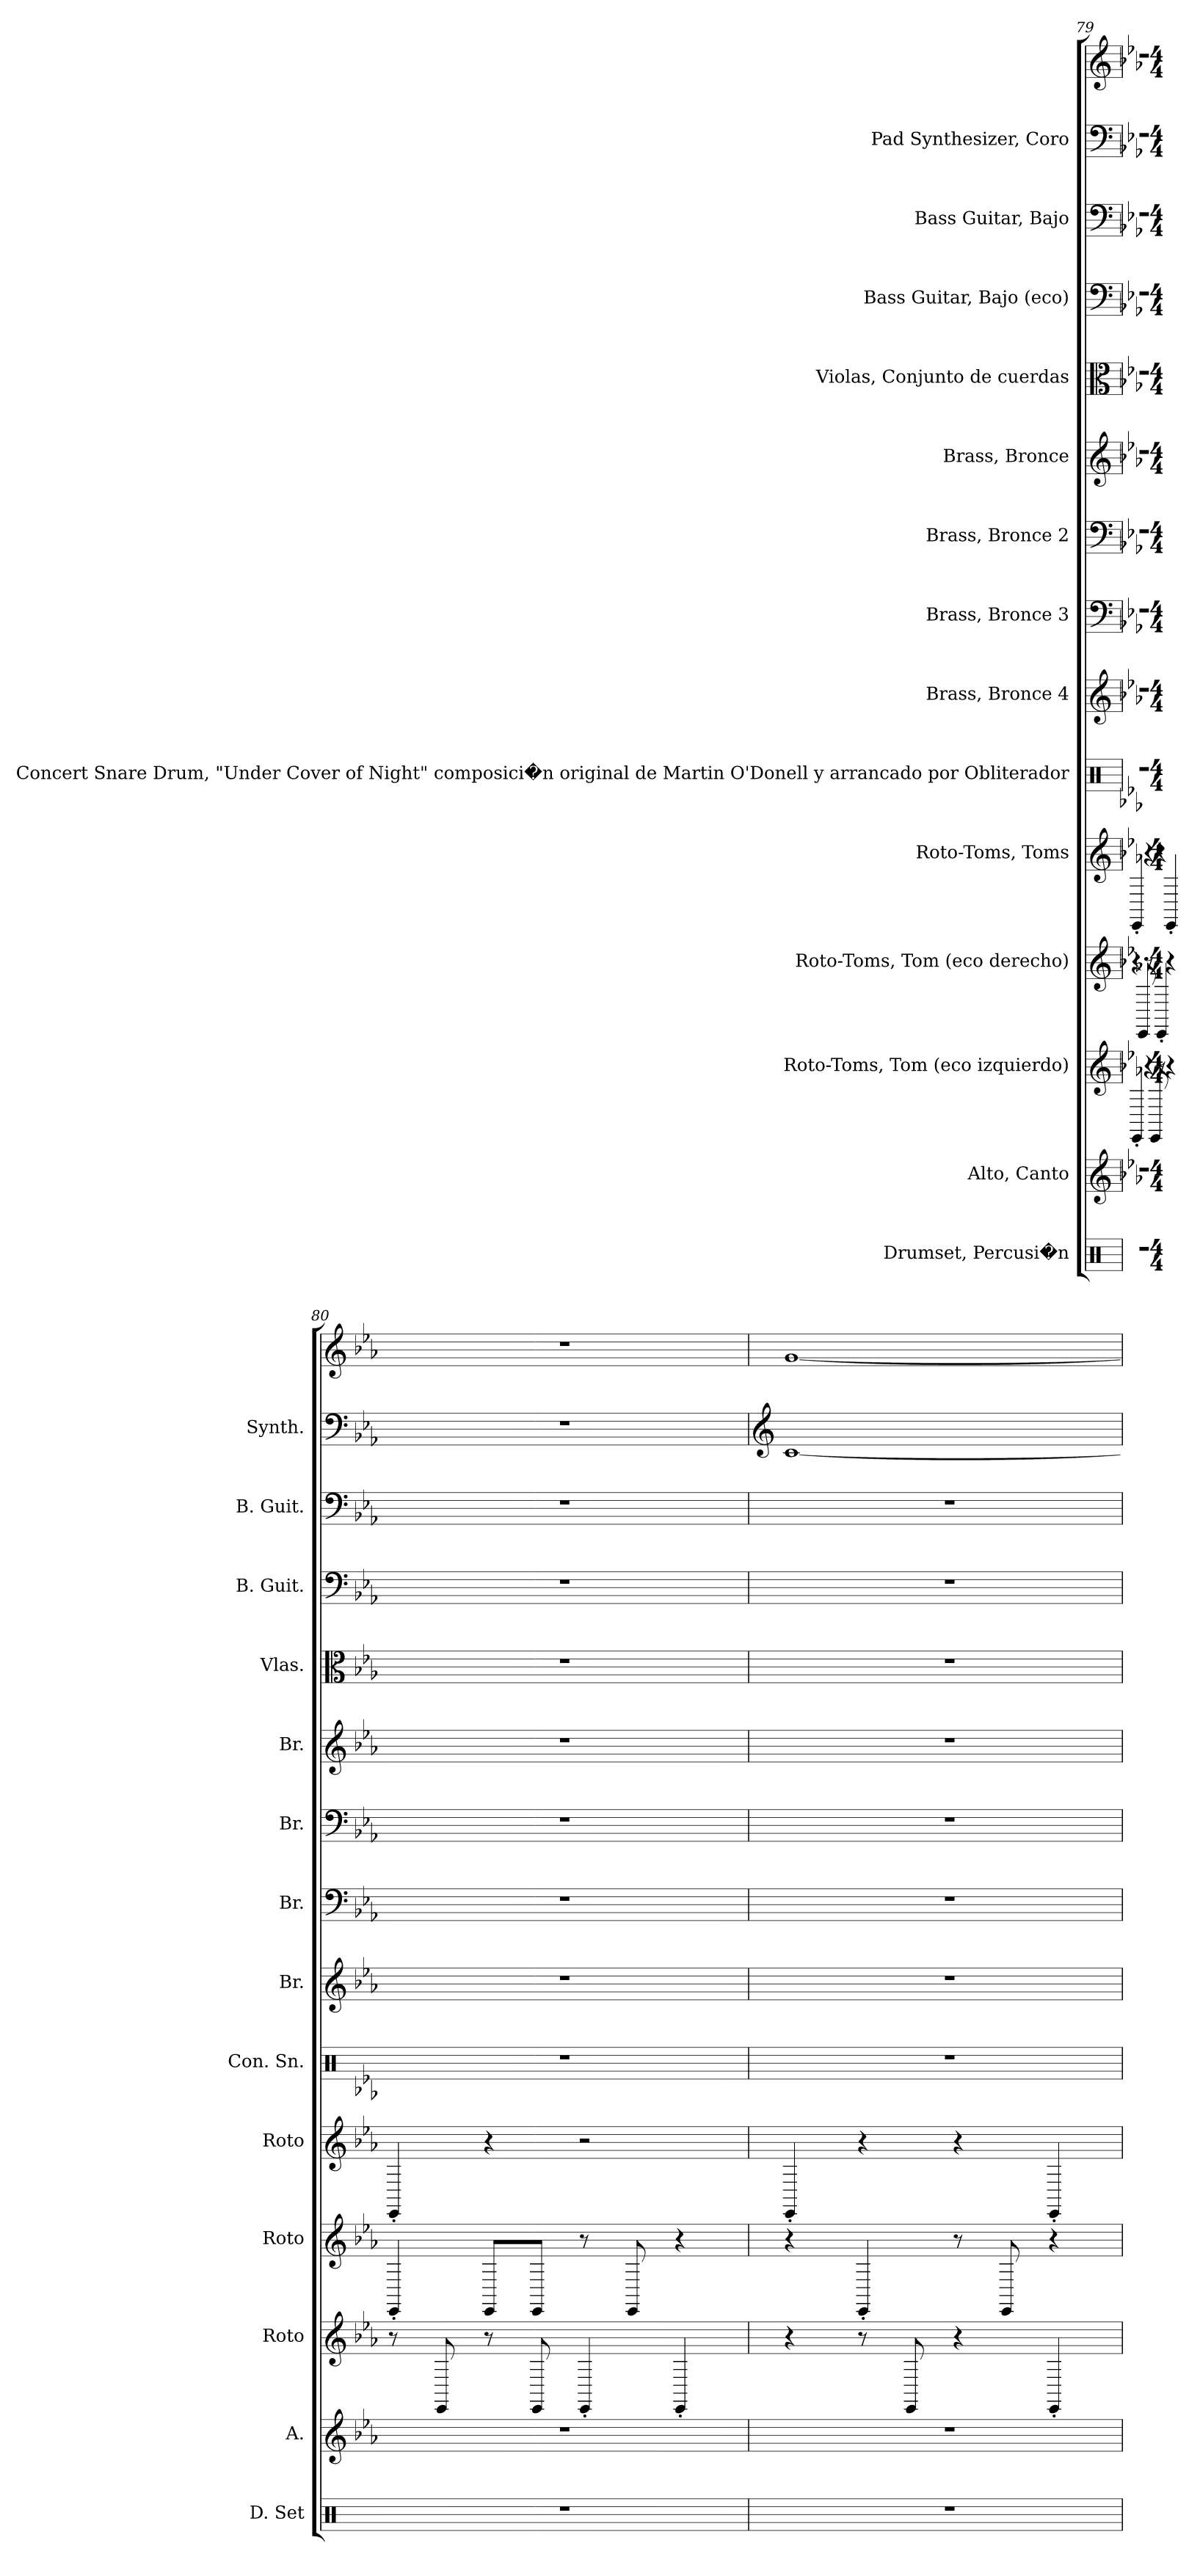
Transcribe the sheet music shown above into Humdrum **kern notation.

**kern	**kern	**kern	**kern	**kern	**kern	**kern	**kern	**kern	**kern	**kern	**kern	**kern	**kern	**kern
*part14	*part13	*part12	*part11	*part10	*part9	*part8	*part7	*part6	*part5	*part4	*part3	*part2	*part1	*part1
*staff15	*staff14	*staff13	*staff12	*staff11	*staff10	*staff9	*staff8	*staff7	*staff6	*staff5	*staff4	*staff3	*staff2	*staff1
*I"Drumset, Percusi�n	*I"Alto, Canto	*I"Roto-Toms, Tom (eco izquierdo)	*I"Roto-Toms, Tom (eco derecho)	*I"Roto-Toms, Toms	*I"Concert Snare Drum, &quot;Under Cover of Night&quot; composici�n original de Martin O'Donell y arrancado por Obliterador	*I"Brass, Bronce 4	*I"Brass, Bronce 3	*I"Brass, Bronce 2	*I"Brass, Bronce	*I"Violas, Conjunto de cuerdas	*I"Bass Guitar, Bajo (eco)	*I"Bass Guitar, Bajo	*I"Pad Synthesizer, Coro	*
*I'D. Set	*I'A.	*I'Roto	*I'Roto	*I'Roto	*I'Con. Sn.	*I'Br.	*I'Br.	*I'Br.	*I'Br.	*I'Vlas.	*I'B. Guit.	*I'B. Guit.	*I'Synth.	*
*clefX	*clefG2	*clefG2	*clefG2	*clefG2	*clefX	*clefG2	*clefF4	*clefF4	*clefG2	*clefC3	*clefF4	*clefF4	*clefF4	*clefG2
*	*	*	*	*	*	*	*	*	*	*	*ITrd7c12	*ITrd7c12	*	*
*k[]	*k[b-e-a-]	*k[b-e-a-]	*k[b-e-a-]	*k[b-e-a-]	*k[b-e-a-]	*k[b-e-a-]	*k[b-e-a-]	*k[b-e-a-]	*k[b-e-a-]	*k[b-e-a-]	*k[b-e-a-]	*k[b-e-a-]	*k[b-e-a-]	*k[b-e-a-]
*M4/4	*M4/4	*M4/4	*M4/4	*M4/4	*M4/4	*M4/4	*M4/4	*M4/4	*M4/4	*M4/4	*M4/4	*M4/4	*M4/4	*M4/4
=79	=79	=79	=79	=79	=79	=79	=79	=79	=79	=79	=79	=79	=79	=79
1r	1r	4r	4r	4EE-'/	1r	1r	1r	1r	1r	1r	1r	1r	1r	1r
.	.	8r	4EE-'/	4r	.	.	.	.	.	.	.	.	.	.
.	.	8EE-/	.	.	.	.	.	.	.	.	.	.	.	.
.	.	4r	8r	4r	.	.	.	.	.	.	.	.	.	.
.	.	.	8EE-/	.	.	.	.	.	.	.	.	.	.	.
.	.	4EE-'/	4r	4EE-'/	.	.	.	.	.	.	.	.	.	.
=80	=80	=80	=80	=80	=80	=80	=80	=80	=80	=80	=80	=80	=80	=80
1r	1r	8r	4EE-'/	4EE-'/	1r	1r	1r	1r	1r	1r	1r	1r	1r	1r
.	.	8EE-/	.	.	.	.	.	.	.	.	.	.	.	.
.	.	8r	8EE-/L	4r	.	.	.	.	.	.	.	.	.	.
.	.	8EE-/	8EE-/J	.	.	.	.	.	.	.	.	.	.	.
.	.	4EE-'/	8r	2r	.	.	.	.	.	.	.	.	.	.
.	.	.	8EE-/	.	.	.	.	.	.	.	.	.	.	.
.	.	4EE-'/	4r	.	.	.	.	.	.	.	.	.	.	.
!!LO:PB:g=z
=81	=81	=81	=81	=81	=81	=81	=81	=81	=81	=81	=81	=81	=81	=81
*	*	*	*	*	*	*	*	*	*	*	*	*	*clefG2	*
1r	1r	4r	4r	4EE-'/	1r	1r	1r	1r	1r	1r	1r	1r	[1c	[1g
.	.	8r	4EE-'/	4r	.	.	.	.	.	.	.	.	.	.
.	.	8EE-/	.	.	.	.	.	.	.	.	.	.	.	.
.	.	4r	8r	4r	.	.	.	.	.	.	.	.	.	.
.	.	.	8EE-/	.	.	.	.	.	.	.	.	.	.	.
.	.	4EE-'/	4r	4EE-'/	.	.	.	.	.	.	.	.	.	.
=	=	=	=	=	=	=	=	=	=	=	=	=	=	=
*-	*-	*-	*-	*-	*-	*-	*-	*-	*-	*-	*-	*-	*-	*-
